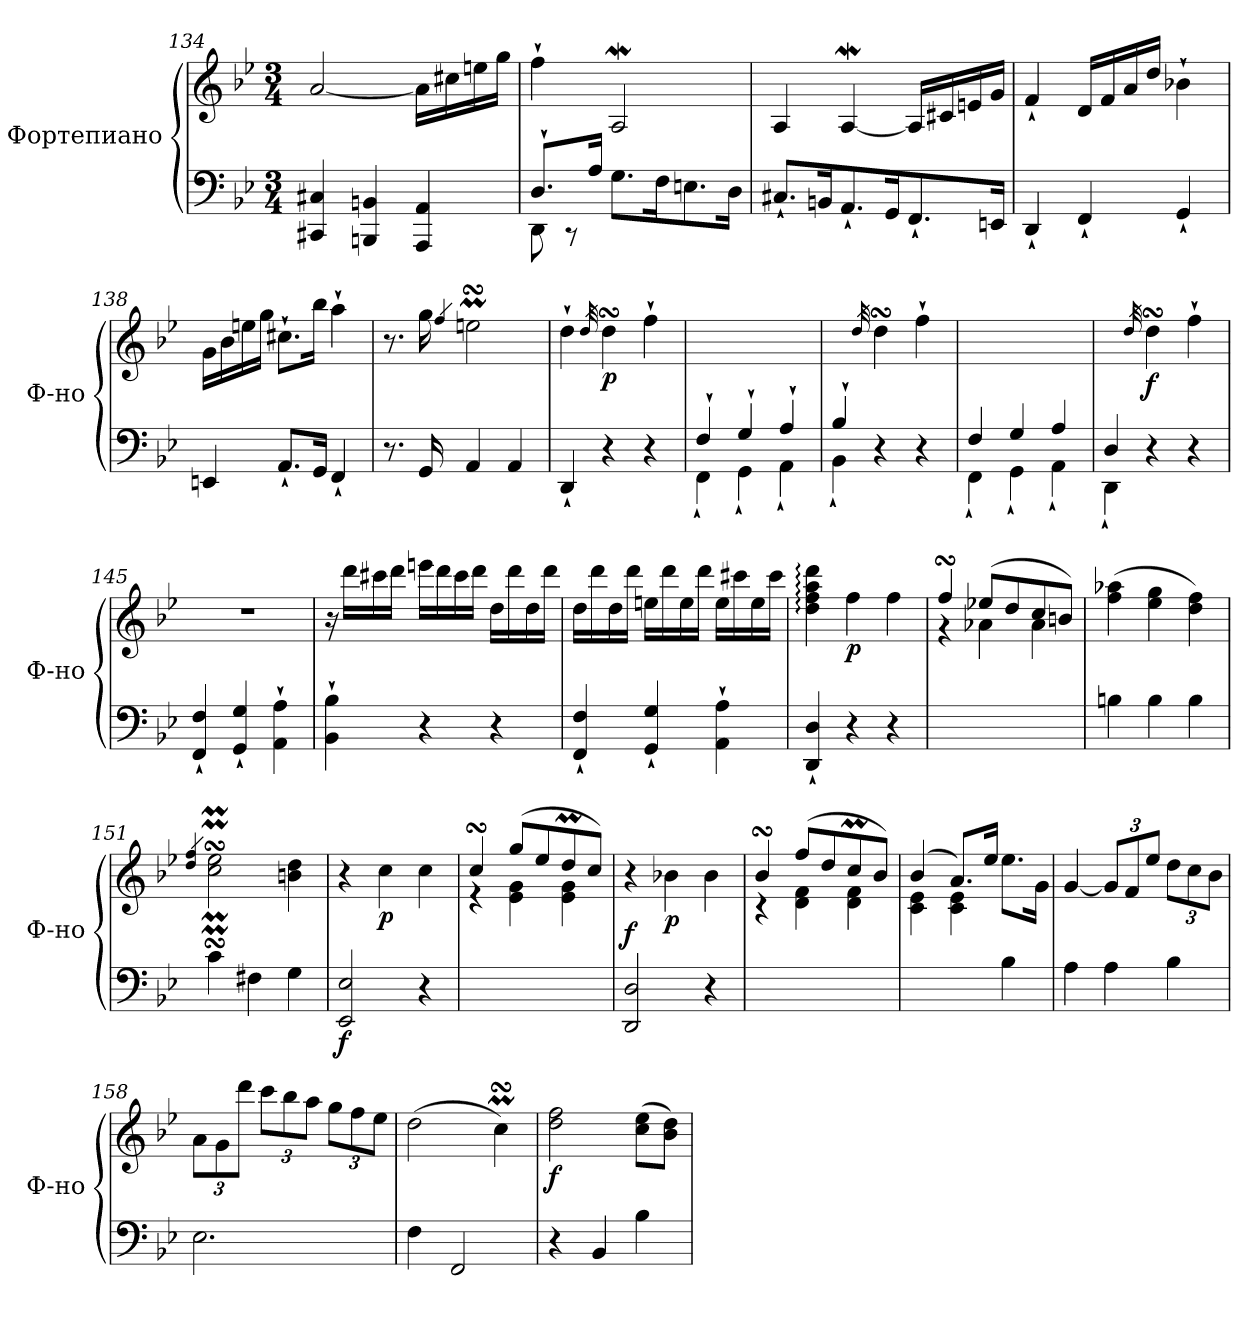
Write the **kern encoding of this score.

**kern	**kern	**dynam
*part1	*part1	*part1
*staff2	*staff1	*staff1/2
*I"Фортепиано	*	*
*I'Ф-но	*	*
*clefF4	*clefG2	*
*k[b-e-]	*k[b-e-]	*
*M3/4	*M3/4	*
=134	=134	=134
4CC#X/ 4C#X/	[2a/	.
4BBBn/ 4BBn/	.	.
4AAA/ 4AA/	16a\LL]	.
.	16cc#X\	.
.	16een\	.
.	16gg\JJ	.
!!LO:LB:g=z
=135	=135	=135
*^	*	*
8.D`/L	8DD\	4ff`\	.
.	8r	.	.
16A/Jk	.	.	.
8.G\L	2ryy	2AW/	.
16F\K	.	.	.
8.En\	.	.	.
16D\Jk	.	.	.
*v	*v	*	*
=136	=136	=136
8.C#X`/L	4A/	.
16BBn/K	.	.
8.AA`/	[4AW/	.
16GG/K	.	.
8.FF`/	16A/LL]	.
.	16c#X/	.
.	16en/	.
16EEn/Jk	16g/JJ	.
=137	=137	=137
4DD`/	4f`/	.
4FF`/	16d/LL	.
.	16f/	.
.	16a/	.
.	16dd/JJ	.
4GG`/	4b-X`\	.
=138	=138	=138
4EEn/	16g\LL	.
.	16b-\	.
.	16een\	.
.	16gg\JJ	.
8.AA`/L	8.cc#X`\L	.
16GG/Jk	16bb-\Jk	.
4FF`/	4aa`\	.
!!LO:LB:g=z
=139	=139	=139
8.r	8.r	.
16GG/	16gg\	.
.	4qff/	.
4AA/	2eenmsSsS\	.
4AA/	.	.
=140	=140	=140
4DD`/	4dd`\	.
.	32qdd/	.
!	!	!LO:DY:b
4r	4ddsSsS\	p
4r	4ff`\	.
=141	=141	=141
*^	*	*
4F`>/	4FF`<\	2.ryy	.
4G`>/	4GG`<\	.	.
4A`>/	4AA`<\	.	.
=142	=142	=142	=142
4B-`>/	4BB-`<\	4ryy	.
.	.	32qdd/	.
2ryy	4r	4ddsSsS\	.
.	4r	4ff`\	.
=143	=143	=143	=143
4F/	4FF`<\	2.ryy	.
4G/	4GG`<\	.	.
4A/	4AA`<\	.	.
=144	=144	=144	=144
4D/	4DD`<\	4ryy	.
.	.	32qdd/	.
!	!	!	!LO:DY:b
2ryy	4r	4ddsSsS\	f
.	4r	4ff`\	.
*v	*v	*	*
=145	=145	=145
4FF/`< 4F/`<	2.r	.
4GG/`< 4G/`<	.	.
4AA\`> 4A\`>	.	.
!!LO:PB:g=z
=146	=146	=146
4BB-\`> 4B-\`>	16r	.
.	16ddd\LL	.
.	16ccc#X\	.
.	16ddd\JJ	.
4r	16eeen\LL	.
.	16ddd\	.
.	16ccc#\	.
.	16ddd\JJ	.
4r	16dd\LL	.
.	16ddd\	.
.	16dd\	.
.	16ddd\JJ	.
=147	=147	=147
4FF/`< 4F/`<	16dd\LL	.
.	16ddd\	.
.	16dd\	.
.	16ddd\JJ	.
4GG/`< 4G/`<	16een\LL	.
.	16ddd\	.
.	16ee\	.
.	16ddd\JJ	.
4AA\`> 4A\`>	16ee\LL	.
.	16ccc#X\	.
.	16ee\	.
.	16ccc#\JJ	.
=148	=148	=148
4DD/` 4D/`	4dd\: 4ff\: 4aa\: 4ddd\:	.
!	!	!LO:DY:b
4r	4ff\	p
4r	4ff\	.
=149	=149	=149
*	*^	*
2.ryy	4ffsSSS/	4r	.
.	(>8ee-X/L	4a-X\	.
.	8dd/	.	.
.	8cc/	4a-\	.
.	8bn/J)	.	.
*	*v	*v	*
!!LO:LB:g=z
=150	=150	=150
4Bn\	(>4ff\ 4aa-X\	.
4B\	4ee-\ 4gg\	.
4B\	4dd\ 4ff\)	.
=151	=151	=151
.	4qdd/ 4qff/	.
4c\	2cc\MsSSS 2ee-\MsSSS	.
4F#X\	.	.
4G\	4bn\ 4dd\	.
=152	=152	=152
!	!	!LO:DY:b=2
2EE-/ 2E-/	4r	f
!	!	!LO:DY:b
.	4cc\	p
4r	4cc\	.
=153	=153	=153
*	*^	*
2.ryy	4ccsSSS/	4r	.
.	(>8gg/L	4e-\ 4g\	.
.	8ee-/	.	.
.	8ddm/	4e-\ 4g\	.
.	8cc/J)	.	.
*	*v	*v	*
=154	=154	=154
!	!	!LO:DY:a=2
2DD/ 2D/	4r	f
!	!	!LO:DY:b
.	4b-X\	p
4r	4b-\	.
=155	=155	=155
*	*^	*
2.ryy	4b-sSSs/	4r	.
.	(>8ff/L	4d\ 4f\	.
.	8dd/	.	.
.	8ccM/	4d\ 4f\	.
.	8b-/J)	.	.
!!LO:LB:g=z	!!
=156	=156	=156	=156
4ryy	(>4b-/	4c\ 4e-\	.
4ryy	8.a/L)	4c\ 4e-\	.
.	16ee-/Jk	.	.
4B-\	8.ee-\L	4ryy	.
.	16g\Jk	.	.
*	*v	*v	*
=157	=157	=157
4A\	[4g/	.
*	*Xbrackettup	*
4A\	12g/L]	.
.	12f/	.
.	12ee-/J	.
4B-\	12dd\L	.
.	12cc\	.
.	12b-\J	.
=158	=158	=158
2.E-\	12a\L	.
.	12g\	.
.	12ddd\J	.
.	12ccc\L	.
.	12bb-\	.
.	12aa\J	.
.	12gg\L	.
.	12ff\	.
.	12ee-\J	.
=159	=159	=159
4F\	(>2dd\	.
2FF/	.	.
.	4ccMsSSS\)	.
=160	=160	=160
!	!	!LO:DY:b
4r	2dd\ 2ff\	f
4BB-/	.	.
4B-\	(>8cc\ 8ee-\L	.
.	8b-\ 8dd\J)	.
=	=	=
*-	*-	*-
